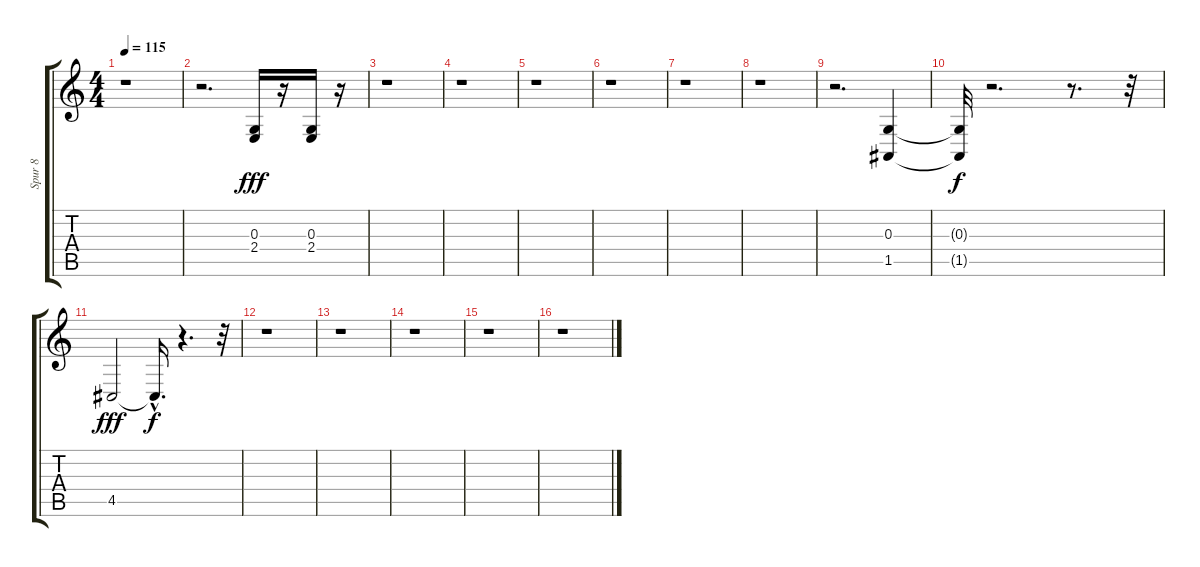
\track ("Spur 8" "Spur 8") {instrument acousticgrandpiano}
\staff {score tabs}
\tuning (E4 B3 G3 D3 A2 E2) {hide}
\ts (4 4)
\tempo 115
\clef g2
\ks c
r.1{dy f} |
r.2{d} (0.3 2.4).16{dy fff} r.16 (0.3 2.4).16 r.16 |
r.1 |
r.1 |
r.1 |
r.1 |
r.1 |
r.1 |
r.2{d} (0.3 1.5).4 |
(0.3{t} 1.5{t}).32{dy f} r.2{d} r.8{d} r.32 |
4.5.2{dy fff volume 14 balance 8 instrument acousticgrandpiano} 4.5{hac t}.16{d dy f} r.4{d} r.32 |
r.1 |
r.1 |
r.1 |
r.1 |
r.1
